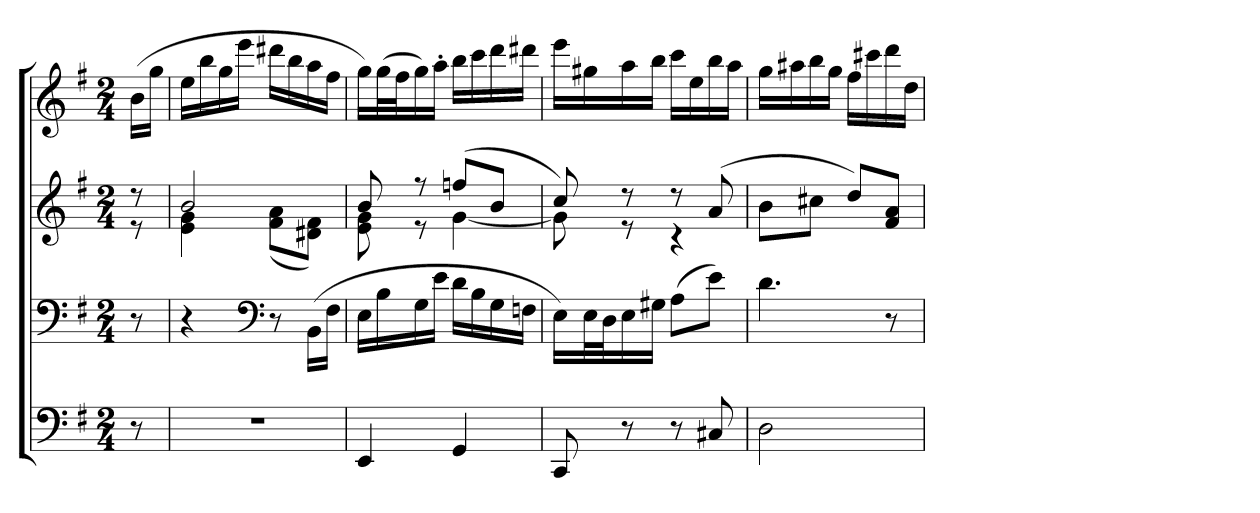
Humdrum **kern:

**kern	**kern	**kern	**kern
*part4	*part3	*part2	*part1
*staff4	*staff3	*staff2	*staff1
*clefF4	*clefF4	*clefG2	*clefG2
*k[f#]	*k[f#]	*k[f#]	*k[f#]
*G:	*G:	*G:	*G:
*M2/4	*M2/4	*M2/4	*M2/4
=	=	=	=
*	*	*^	*
8r	8r	8r	8r	(16bLL
.	.	.	.	16ggJJ
=	=	=	=	=
2r	4r	2b	4e 4g	16eeLL
.	.	.	.	16bb
.	.	.	.	16gg
.	.	.	.	16eeeJJ
*	*clefF4	*	*	*
.	8r	.	(8f# 8aL	16ddd#XLL
.	.	.	.	16bb
.	(16BBLL	.	8d#X 8f#J)	16aa
.	16F#JJ	.	.	16ff#JJ
=	=	=	=	=
4EE	16ELL	8b	8e 8g	16ggLL)
.	16B	.	.	(32ggL
.	.	.	.	32ff#J
.	16G	8r	8r	16gg)
.	16eJJ	.	.	16aa'JJ
4GG	16dLL	(8ffnL	[4g	16bbLL
.	16B	.	.	16ccc
.	16G	8bJ	.	16ddd
.	16FnJJ	.	.	16ddd#XJJ
=	=	=	=	=
8CC	16ELL)	8cc)	8g]	16eeeLL
.	32EL	.	.	16gg#X
.	32DJ	.	.	.
8r	16E	8r	8r	16aa
.	16G#XJJ	.	.	16bbJJ
8r	(8AL	8r	4r	16cccLL
.	.	.	.	16ee
8C#X	8eJ)	(8a	.	16bb
.	.	.	.	16aaJJ
*	*	*v	*v	*
=	=	=	=
2D	4.d	8bL	16ggLL
.	.	.	16aa#X
.	.	8cc#XJ	16bb
.	.	.	16ggJJ
.	.	8ddL)	16ff#LL
.	.	.	16ccc#X
.	8r	8f# 8aJ	16ddd
.	.	.	16ddJJ
=	=	=	=
*-	*-	*-	*-
